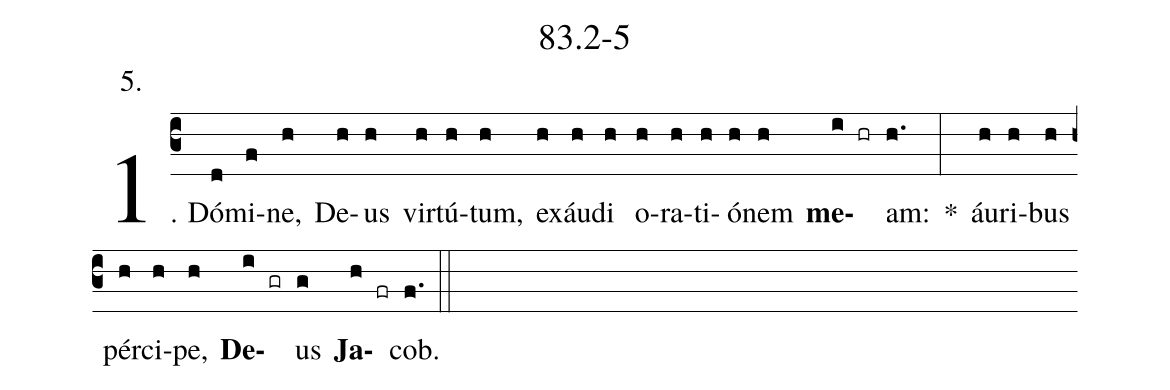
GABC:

name: 83.2-5;
annotation: 5.;
%%
(c3)1. Dó(d)mi(f)ne,(h) De(h)us(h) vir(h)tú(h)tum,(h) ex(h)áu(h)di(h) o(h)ra(h)ti(h)ó(h)nem(h) <b>me</b>(i hr)am:(h.) *(:) áu(h)ri(h)bus(h) pér(h)ci(h)pe,(h) <b>De</b>(i gr)us(g) <b>Ja</b>(h fr)cob.(f.) (::)


%E(h) u(h) o(i) u(g) a(h) e.(f.) (::)
